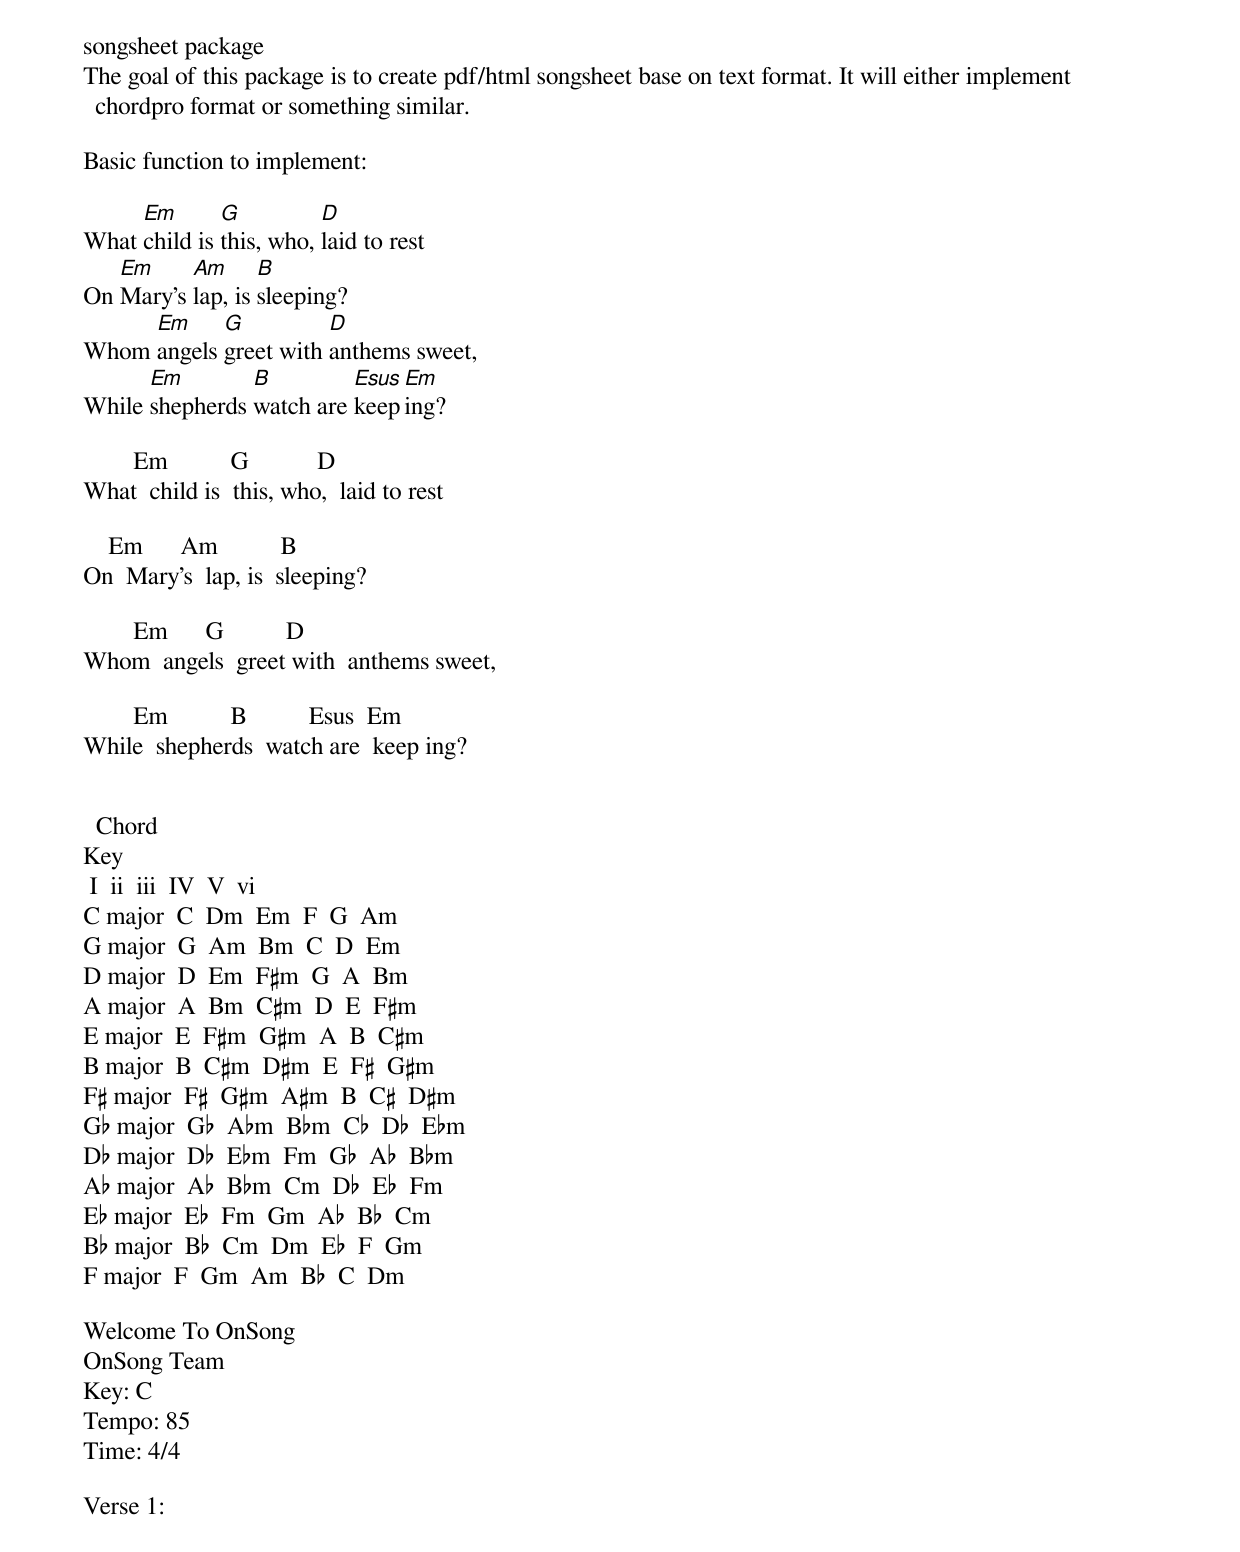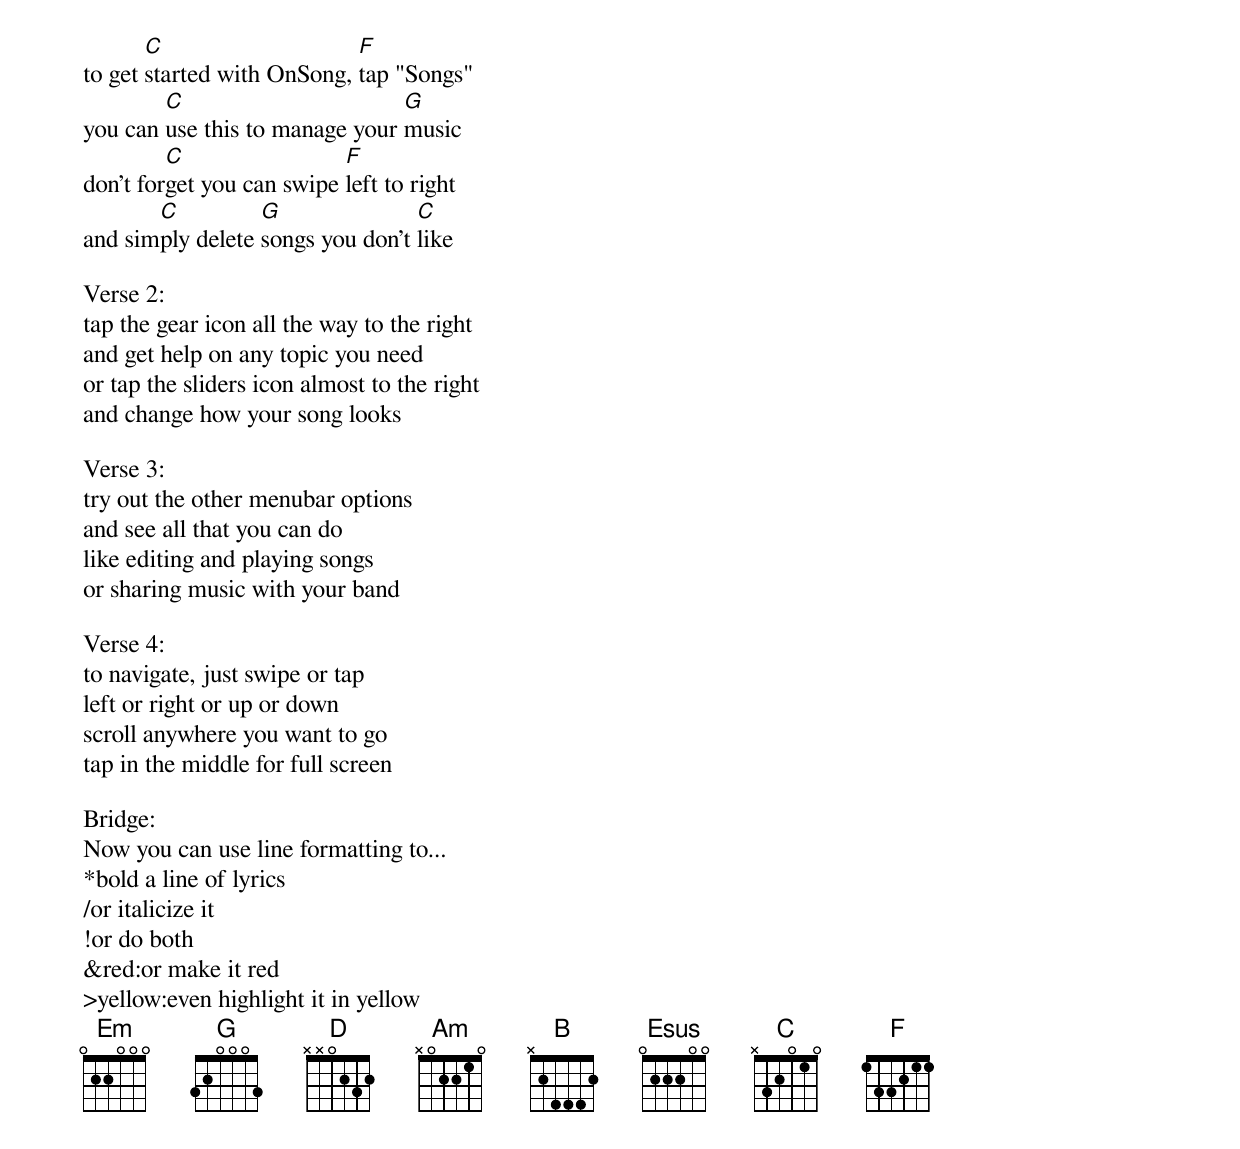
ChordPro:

songsheet package
The goal of this package is to create pdf/html songsheet base on text format. It will either implement chordpro format or something similar.

Basic function to implement:

What [Em]child is [G]this, who, [D]laid to rest
On [Em]Mary's [Am]lap, is [B]sleeping?
Whom [Em]angels [G]greet with [D]anthems sweet,
While [Em]shepherds [B]watch are [Esus]keep[Em]ing?

        Em          G           D
What 	child is 	this, who, 	laid to rest

    Em      Am 	        B
On 	Mary's 	lap, is 	sleeping?

        Em 	    G 	        D
Whom 	angels 	greet with 	anthems sweet,

        Em 	        B 	        Esus 	Em
While 	shepherds 	watch are 	keep	ing?


  Chord
Key
	I 	ii 	iii 	IV 	V 	vi
C major 	C 	Dm 	Em 	F 	G 	Am
G major 	G 	Am 	Bm 	C 	D 	Em
D major 	D 	Em 	F♯m 	G 	A 	Bm
A major 	A 	Bm 	C♯m 	D 	E 	F♯m
E major 	E 	F♯m 	G♯m 	A 	B 	C♯m
B major 	B 	C♯m 	D♯m 	E 	F♯ 	G♯m
F♯ major 	F♯ 	G♯m 	A♯m 	B 	C♯ 	D♯m
G♭ major 	G♭ 	A♭m 	B♭m 	C♭ 	D♭ 	E♭m
D♭ major 	D♭ 	E♭m 	Fm 	G♭ 	A♭ 	B♭m
A♭ major 	A♭ 	B♭m 	Cm 	D♭ 	E♭ 	Fm
E♭ major 	E♭ 	Fm 	Gm 	A♭ 	B♭ 	Cm
B♭ major 	B♭ 	Cm 	Dm 	E♭ 	F 	Gm
F major 	F 	Gm 	Am 	B♭ 	C 	Dm

Welcome To OnSong
OnSong Team
Key: C
Tempo: 85
Time: 4/4

Verse 1:
to get [C]started with OnSong, [F]tap "Songs"
you can [C]use this to manage your [G]music
don't for[C]get you can swipe [F]left to right
and sim[C]ply delete [G]songs you don't [C]like

Verse 2:
tap the gear icon all the way to the right
and get help on any topic you need
or tap the sliders icon almost to the right
and change how your song looks

Verse 3:
try out the other menubar options
and see all that you can do
like editing and playing songs
or sharing music with your band

Verse 4:
to navigate, just swipe or tap
left or right or up or down
scroll anywhere you want to go
tap in the middle for full screen

Bridge:
Now you can use line formatting to...
*bold a line of lyrics
/or italicize it
!or do both
&red:or make it red
>yellow:even highlight it in yellow
